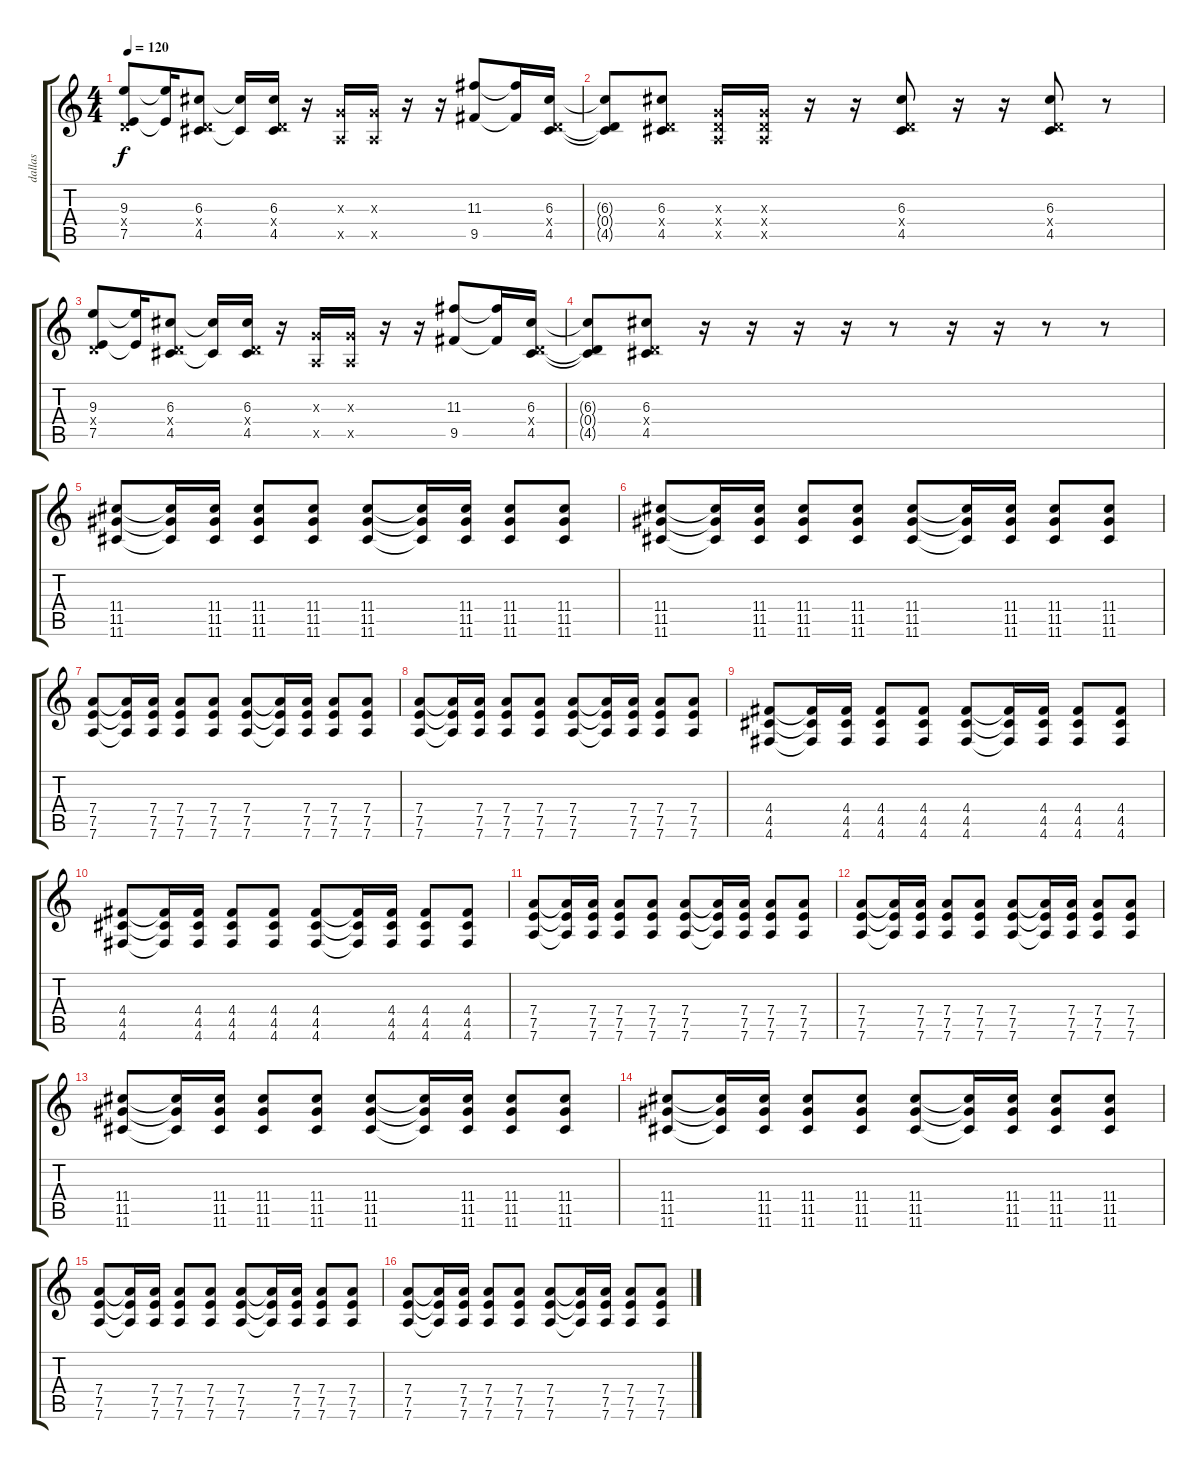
\track ("dallas" "dallas") {instrument distortionguitar}
\staff {score tabs}
\tuning (E4 B3 G3 D3 A2 D2) {hide}
\ts (4 4)
\tempo 120
\clef g2
\ks c
(9.3 0.4{x} 7.5).8{dy f} (9.3{t} 7.5{t}).16 (6.3 0.4{x} 4.5).8 (6.3{t} 4.5{t}).16 (6.3 0.4{x} 4.5).16 r.16 (0.3{x} 0.5{x}).16 (0.3{x} 0.5{x}).16 r.16 r.16 (11.3 9.5).8 (11.3{t} 9.5{t}).16 (6.3 0.4{x} 4.5).16 |
(6.3{t} 0.4{t} 4.5{t}).8 (6.3 0.4{x} 4.5).8 (0.3{x} 0.4{x} 0.5{x}).16 (0.3{x} 0.4{x} 0.5{x}).16 r.16 r.16 (6.3 0.4{x} 4.5).8 r.16 r.16 (6.3 0.4{x} 4.5).8 r.8 |
(9.3 0.4{x} 7.5).8 (9.3{t} 7.5{t}).16 (6.3 0.4{x} 4.5).8 (6.3{t} 4.5{t}).16 (6.3 0.4{x} 4.5).16 r.16 (0.3{x} 0.5{x}).16 (0.3{x} 0.5{x}).16 r.16 r.16 (11.3 9.5).8 (11.3{t} 9.5{t}).16 (6.3 0.4{x} 4.5).16 |
(6.3{t} 0.4{t} 4.5{t}).8 (6.3 0.4{x} 4.5).8 r.16 r.16 r.16 r.16 r.8 r.16 r.16 r.8 r.8 |
(11.4 11.5 11.6).8 (11.4{t} 11.5{t} 11.6{t}).16 (11.4 11.5 11.6).16 (11.4 11.5 11.6).8 (11.4 11.5 11.6).8 (11.4 11.5 11.6).8 (11.4{t} 11.5{t} 11.6{t}).16 (11.4 11.5 11.6).16 (11.4 11.5 11.6).8 (11.4 11.5 11.6).8 |
(11.4 11.5 11.6).8 (11.4{t} 11.5{t} 11.6{t}).16 (11.4 11.5 11.6).16 (11.4 11.5 11.6).8 (11.4 11.5 11.6).8 (11.4 11.5 11.6).8 (11.4{t} 11.5{t} 11.6{t}).16 (11.4 11.5 11.6).16 (11.4 11.5 11.6).8 (11.4 11.5 11.6).8 |
(7.4 7.5 7.6).8 (7.4{t} 7.5{t} 7.6{t}).16 (7.4 7.5 7.6).16 (7.4 7.5 7.6).8 (7.4 7.5 7.6).8 (7.4 7.5 7.6).8 (7.4{t} 7.5{t} 7.6{t}).16 (7.4 7.5 7.6).16 (7.4 7.5 7.6).8 (7.4 7.5 7.6).8 |
(7.4 7.5 7.6).8 (7.4{t} 7.5{t} 7.6{t}).16 (7.4 7.5 7.6).16 (7.4 7.5 7.6).8 (7.4 7.5 7.6).8 (7.4 7.5 7.6).8 (7.4{t} 7.5{t} 7.6{t}).16 (7.4 7.5 7.6).16 (7.4 7.5 7.6).8 (7.4 7.5 7.6).8 |
(4.4 4.5 4.6).8 (4.4{t} 4.5{t} 4.6{t}).16 (4.4 4.5 4.6).16 (4.4 4.5 4.6).8 (4.4 4.5 4.6).8 (4.4 4.5 4.6).8 (4.4{t} 4.5{t} 4.6{t}).16 (4.4 4.5 4.6).16 (4.4 4.5 4.6).8 (4.4 4.5 4.6).8 |
(4.4 4.5 4.6).8 (4.4{t} 4.5{t} 4.6{t}).16 (4.4 4.5 4.6).16 (4.4 4.5 4.6).8 (4.4 4.5 4.6).8 (4.4 4.5 4.6).8 (4.4{t} 4.5{t} 4.6{t}).16 (4.4 4.5 4.6).16 (4.4 4.5 4.6).8 (4.4 4.5 4.6).8 |
(7.4 7.5 7.6).8 (7.4{t} 7.5{t} 7.6{t}).16 (7.4 7.5 7.6).16 (7.4 7.5 7.6).8 (7.4 7.5 7.6).8 (7.4 7.5 7.6).8 (7.4{t} 7.5{t} 7.6{t}).16 (7.4 7.5 7.6).16 (7.4 7.5 7.6).8 (7.4 7.5 7.6).8 |
(7.4 7.5 7.6).8 (7.4{t} 7.5{t} 7.6{t}).16 (7.4 7.5 7.6).16 (7.4 7.5 7.6).8 (7.4 7.5 7.6).8 (7.4 7.5 7.6).8 (7.4{t} 7.5{t} 7.6{t}).16 (7.4 7.5 7.6).16 (7.4 7.5 7.6).8 (7.4 7.5 7.6).8 |
(11.4 11.5 11.6).8 (11.4{t} 11.5{t} 11.6{t}).16 (11.4 11.5 11.6).16 (11.4 11.5 11.6).8 (11.4 11.5 11.6).8 (11.4 11.5 11.6).8 (11.4{t} 11.5{t} 11.6{t}).16 (11.4 11.5 11.6).16 (11.4 11.5 11.6).8 (11.4 11.5 11.6).8 |
(11.4 11.5 11.6).8 (11.4{t} 11.5{t} 11.6{t}).16 (11.4 11.5 11.6).16 (11.4 11.5 11.6).8 (11.4 11.5 11.6).8 (11.4 11.5 11.6).8 (11.4{t} 11.5{t} 11.6{t}).16 (11.4 11.5 11.6).16 (11.4 11.5 11.6).8 (11.4 11.5 11.6).8 |
(7.4 7.5 7.6).8 (7.4{t} 7.5{t} 7.6{t}).16 (7.4 7.5 7.6).16 (7.4 7.5 7.6).8 (7.4 7.5 7.6).8 (7.4 7.5 7.6).8 (7.4{t} 7.5{t} 7.6{t}).16 (7.4 7.5 7.6).16 (7.4 7.5 7.6).8 (7.4 7.5 7.6).8 |
(7.4 7.5 7.6).8 (7.4{t} 7.5{t} 7.6{t}).16 (7.4 7.5 7.6).16 (7.4 7.5 7.6).8 (7.4 7.5 7.6).8 (7.4 7.5 7.6).8 (7.4{t} 7.5{t} 7.6{t}).16 (7.4 7.5 7.6).16 (7.4 7.5 7.6).8 (7.4 7.5 7.6).8
